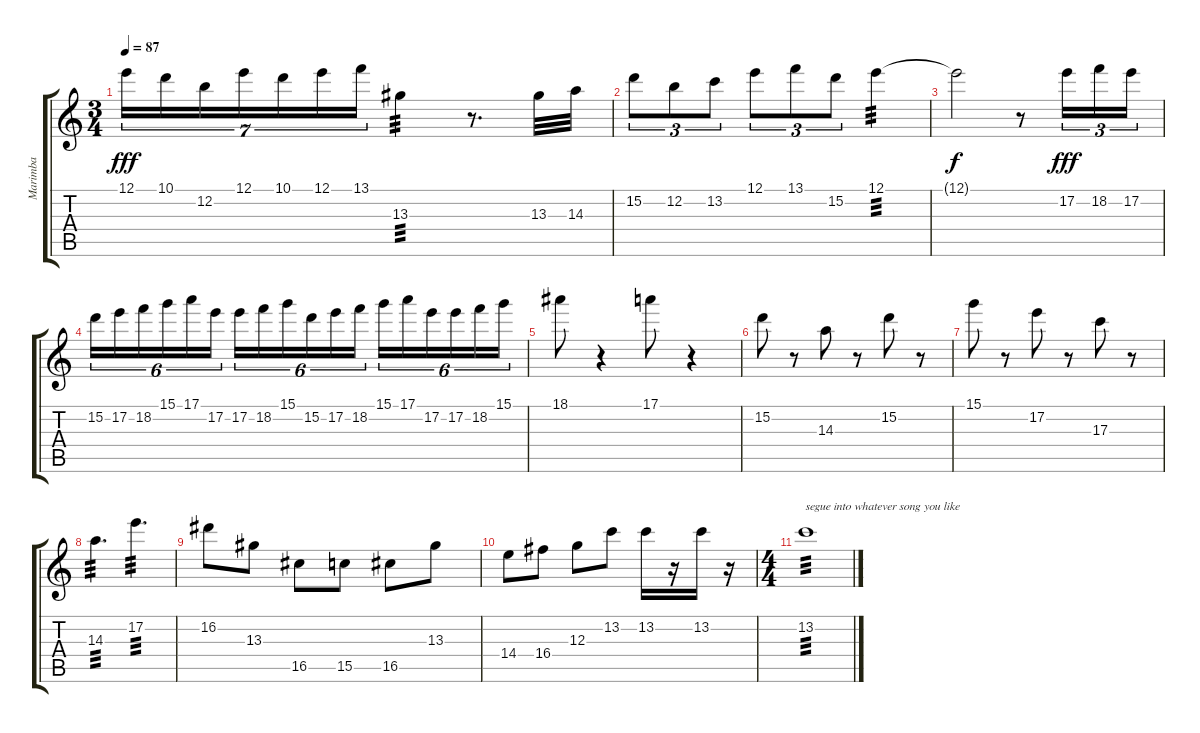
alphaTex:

\track ("Marimba" "Marimba") {instrument marimba}
\staff {score tabs}
\tuning (E5 B4 G4 D4 A3 E3) {hide}
\ts (3 4)
\tempo 87
\clef g2
\ks c
12.1.16{tu (7 4) dy fff} 10.1.16{tu (7 4)} 12.2.16{tu (7 4)} 12.1.16{tu (7 4)} 10.1.16{tu (7 4)} 12.1.16{tu (7 4)} 13.1.16{tu (7 4)} 13.3.4{tp 3} r.8{d} 13.3.32 14.3.32 |
15.2.8{tu (3 2)} 12.2.8{tu (3 2)} 13.2.8{tu (3 2)} 12.1.8{tu (3 2)} 13.1.8{tu (3 2)} 15.2.8{tu (3 2)} 12.1.4{tp 3} |
12.1{t}.2{dy f} r.8 17.2.16{tu (3 2) dy fff} 18.2.16{tu (3 2)} 17.2.16{tu (3 2)} |
15.2.16{tu (6 4)} 17.2.16{tu (6 4)} 18.2.16{tu (6 4)} 15.1.16{tu (6 4)} 17.1.16{tu (6 4)} 17.2.16{tu (6 4)} 17.2.16{tu (6 4)} 18.2.16{tu (6 4)} 15.1.16{tu (6 4)} 15.2.16{tu (6 4)} 17.2.16{tu (6 4)} 18.2.16{tu (6 4)} 15.1.16{tu (6 4)} 17.1.16{tu (6 4)} 17.2.16{tu (6 4)} 17.2.16{tu (6 4)} 18.2.16{tu (6 4)} 15.1.16{tu (6 4)} |
18.1.8 r.4 17.1.8 r.4 |
15.2.8 r.8 14.3.8 r.8 15.2.8 r.8 |
15.1.8 r.8 17.2.8 r.8 17.3.8 r.8 |
14.3.4{d tp 3} 17.2.4{d tp 3} |
16.2.8 13.3.8 16.5.8 15.5.8 16.5.8 13.3.8 |
14.4.8 16.4.8 12.3.8 13.2.8 13.2.16 r.16 13.2.16 r.16 |
\ts (4 4)
13.2.1{txt "segue into whatever song you like" tp 3}
